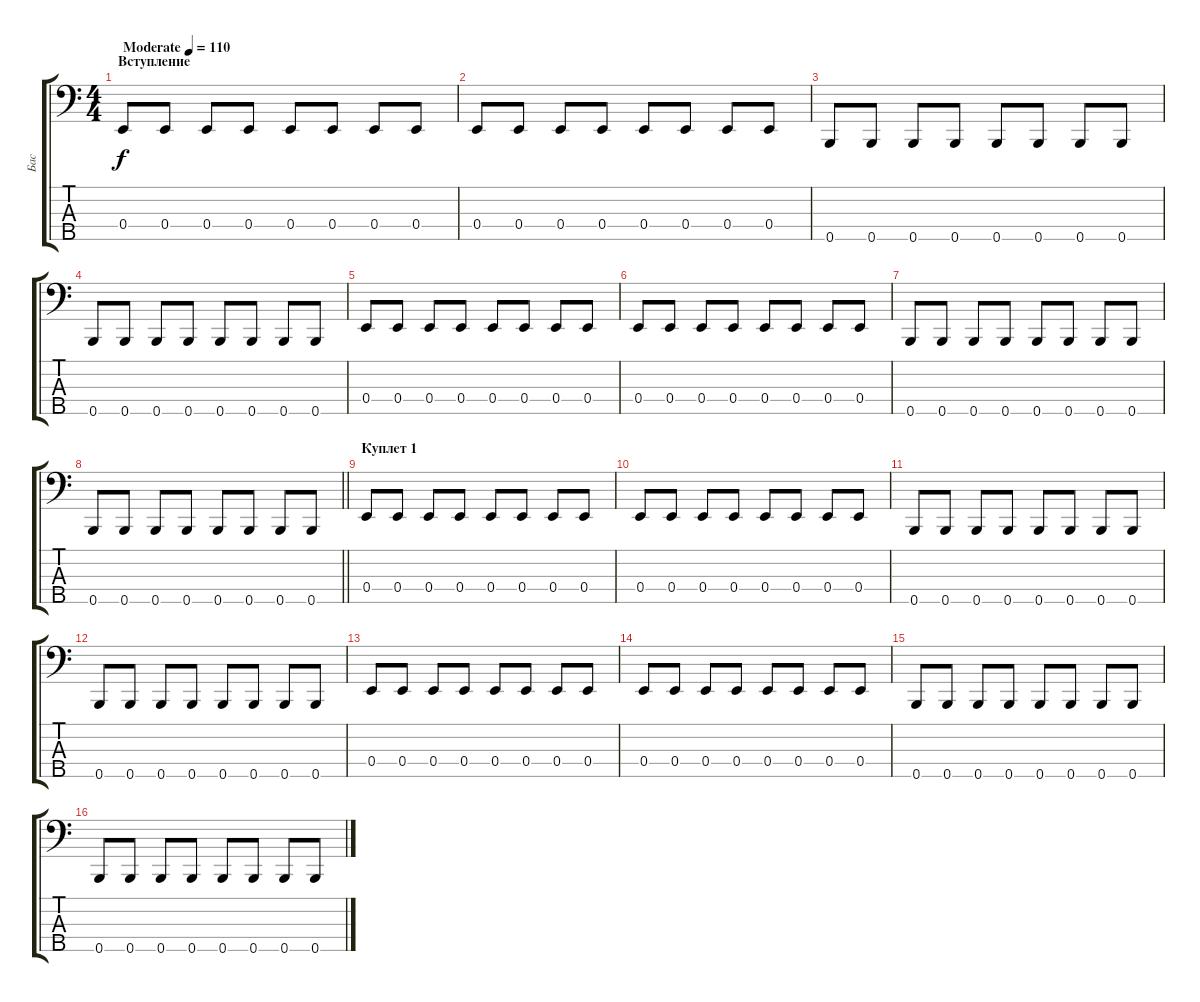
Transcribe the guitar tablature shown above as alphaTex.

\track ("Бас" "Бас") {instrument electricbassfinger}
\staff {score tabs}
\tuning (G2 D2 A1 E1 B0) {hide}
\ts (4 4)
\section ("" "Вступление")
\tempo (110 "Moderate")
\clef f4
\ks c
0.4.8{dy f instrument electricbassfinger} 0.4.8 0.4.8 0.4.8 0.4.8 0.4.8 0.4.8 0.4.8 |
0.4.8 0.4.8 0.4.8 0.4.8 0.4.8 0.4.8 0.4.8 0.4.8 |
0.5.8 0.5.8 0.5.8 0.5.8 0.5.8 0.5.8 0.5.8 0.5.8 |
0.5.8 0.5.8 0.5.8 0.5.8 0.5.8 0.5.8 0.5.8 0.5.8 |
0.4.8 0.4.8 0.4.8 0.4.8 0.4.8 0.4.8 0.4.8 0.4.8 |
0.4.8 0.4.8 0.4.8 0.4.8 0.4.8 0.4.8 0.4.8 0.4.8 |
0.5.8 0.5.8 0.5.8 0.5.8 0.5.8 0.5.8 0.5.8 0.5.8 |
\barLineRight lightlight
0.5.8 0.5.8 0.5.8 0.5.8 0.5.8 0.5.8 0.5.8 0.5.8 |
\section ("" "Куплет 1")
0.4.8 0.4.8 0.4.8 0.4.8 0.4.8 0.4.8 0.4.8 0.4.8 |
0.4.8 0.4.8 0.4.8 0.4.8 0.4.8 0.4.8 0.4.8 0.4.8 |
0.5.8 0.5.8 0.5.8 0.5.8 0.5.8 0.5.8 0.5.8 0.5.8 |
0.5.8 0.5.8 0.5.8 0.5.8 0.5.8 0.5.8 0.5.8 0.5.8 |
0.4.8 0.4.8 0.4.8 0.4.8 0.4.8 0.4.8 0.4.8 0.4.8 |
0.4.8 0.4.8 0.4.8 0.4.8 0.4.8 0.4.8 0.4.8 0.4.8 |
0.5.8 0.5.8 0.5.8 0.5.8 0.5.8 0.5.8 0.5.8 0.5.8 |
0.5.8 0.5.8 0.5.8 0.5.8 0.5.8 0.5.8 0.5.8 0.5.8
